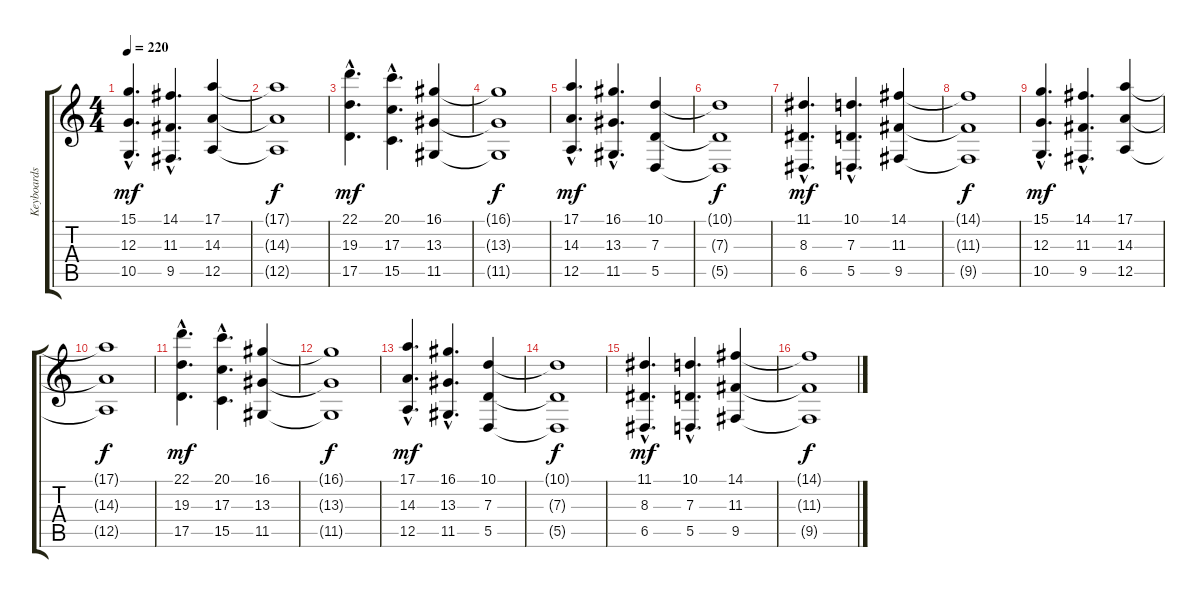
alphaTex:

\track ("Keyboards" "Keyboards") {instrument stringensemble1}
\staff {score tabs}
\tuning (E4 B3 G3 D3 A2 D2) {hide}
\ts (4 4)
\tempo 220
\clef g2
\ks c
(15.1{hac} 12.3{hac} 10.5{hac}).4{d dy mf} (14.1{hac} 11.3{hac} 9.5{hac}).4{d} (17.1 14.3 12.5).4 |
(17.1{t} 14.3{t} 12.5{t}).1{dy f} |
(22.1{hac} 19.3{hac} 17.5{hac}).4{d dy mf} (20.1{hac} 17.3{hac} 15.5{hac}).4{d} (16.1 13.3 11.5).4 |
(16.1{t} 13.3{t} 11.5{t}).1{dy f} |
(17.1{hac} 14.3{hac} 12.5{hac}).4{d dy mf} (16.1{hac} 13.3{hac} 11.5{hac}).4{d} (10.1 7.3 5.5).4 |
(10.1{t} 7.3{t} 5.5{t}).1{dy f} |
(11.1{hac} 8.3{hac} 6.5{hac}).4{d dy mf volume 16 instrument stringensemble1} (10.1{hac} 7.3{hac} 5.5{hac}).4{d} (14.1 11.3 9.5).4 |
(14.1{t} 11.3{t} 9.5{t}).1{dy f} |
(15.1{hac} 12.3{hac} 10.5{hac}).4{d dy mf} (14.1{hac} 11.3{hac} 9.5{hac}).4{d} (17.1 14.3 12.5).4 |
(17.1{t} 14.3{t} 12.5{t}).1{dy f} |
(22.1{hac} 19.3{hac} 17.5{hac}).4{d dy mf} (20.1{hac} 17.3{hac} 15.5{hac}).4{d} (16.1 13.3 11.5).4 |
(16.1{t} 13.3{t} 11.5{t}).1{dy f} |
(17.1{hac} 14.3{hac} 12.5{hac}).4{d dy mf} (16.1{hac} 13.3{hac} 11.5{hac}).4{d} (10.1 7.3 5.5).4 |
(10.1{t} 7.3{t} 5.5{t}).1{dy f} |
(11.1{hac} 8.3{hac} 6.5{hac}).4{d dy mf} (10.1{hac} 7.3{hac} 5.5{hac}).4{d} (14.1 11.3 9.5).4 |
(14.1{t} 11.3{t} 9.5{t}).1{dy f}
